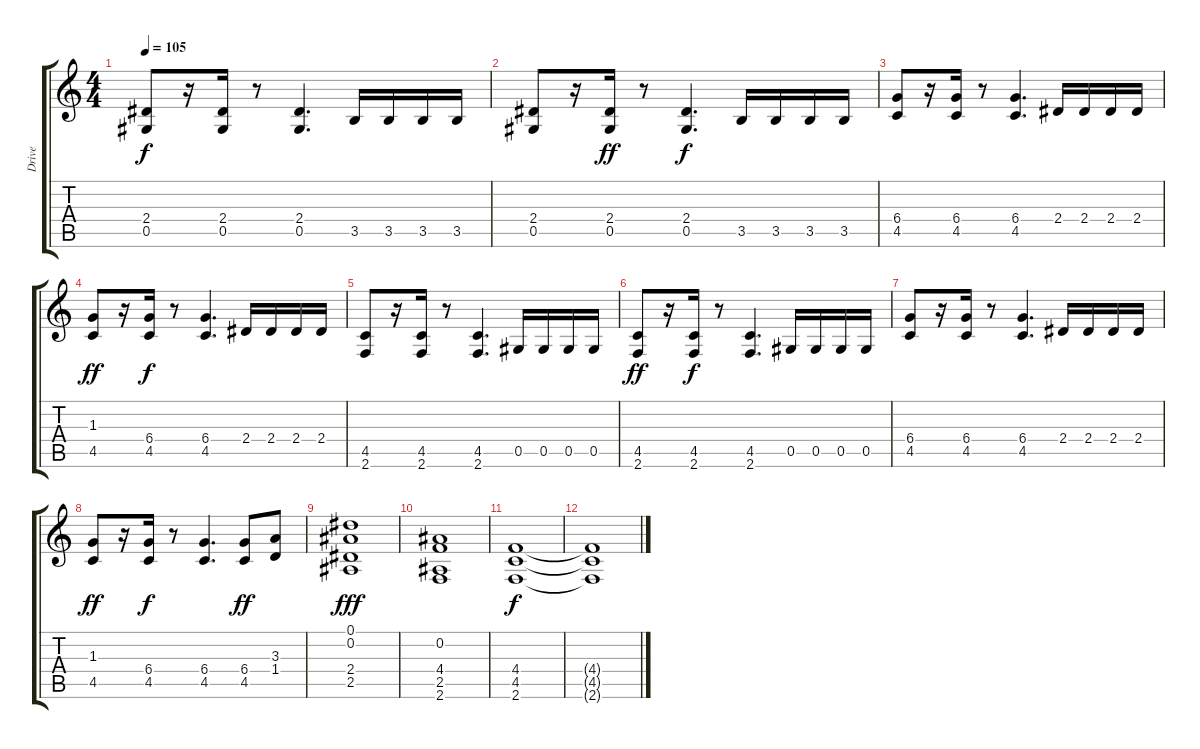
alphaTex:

\track ("Drive" "Drive") {instrument distortionguitar}
\staff {score tabs}
\tuning (Eb4 Bb3 Gb3 Db3 Ab2 Eb2) {hide}
\ts (4 4)
\tempo 105
\clef g2
\ks c
(2.4 0.5).8{dy f} r.16 (2.4 0.5).16 r.8 (2.4 0.5).4{d} 3.5.16 3.5.16 3.5.16 3.5.16 |
(2.4 0.5).8 r.16 (2.4 0.5).16{dy ff} r.8 (2.4 0.5).4{d dy f} 3.5.16 3.5.16 3.5.16 3.5.16 |
(6.4 4.5).8 r.16 (6.4 4.5).16 r.8 (6.4 4.5).4{d} 2.4.16 2.4.16 2.4.16 2.4.16 |
(1.3 4.5).8{dy ff} r.16 (6.4 4.5).16{dy f} r.8 (6.4 4.5).4{d} 2.4.16 2.4.16 2.4.16 2.4.16 |
(4.5 2.6).8 r.16 (4.5 2.6).16 r.8 (4.5 2.6).4{d} 0.5.16 0.5.16 0.5.16 0.5.16 |
(4.5 2.6).8{dy ff} r.16 (4.5 2.6).16{dy f} r.8 (4.5 2.6).4{d} 0.5.16 0.5.16 0.5.16 0.5.16 |
(6.4 4.5).8 r.16 (6.4 4.5).16 r.8 (6.4 4.5).4{d} 2.4.16 2.4.16 2.4.16 2.4.16 |
(1.3 4.5).8{dy ff} r.16 (6.4 4.5).16{dy f} r.8 (6.4 4.5).4{d} (6.4 4.5).8{dy ff} (3.3 1.4).8 |
(0.1 0.2 2.4 2.5).1{dy fff} |
(0.2 4.4 2.5 2.6).1 |
(4.4 4.5 2.6).1{dy f} |
(4.4{t} 4.5{t} 2.6{t}).1
